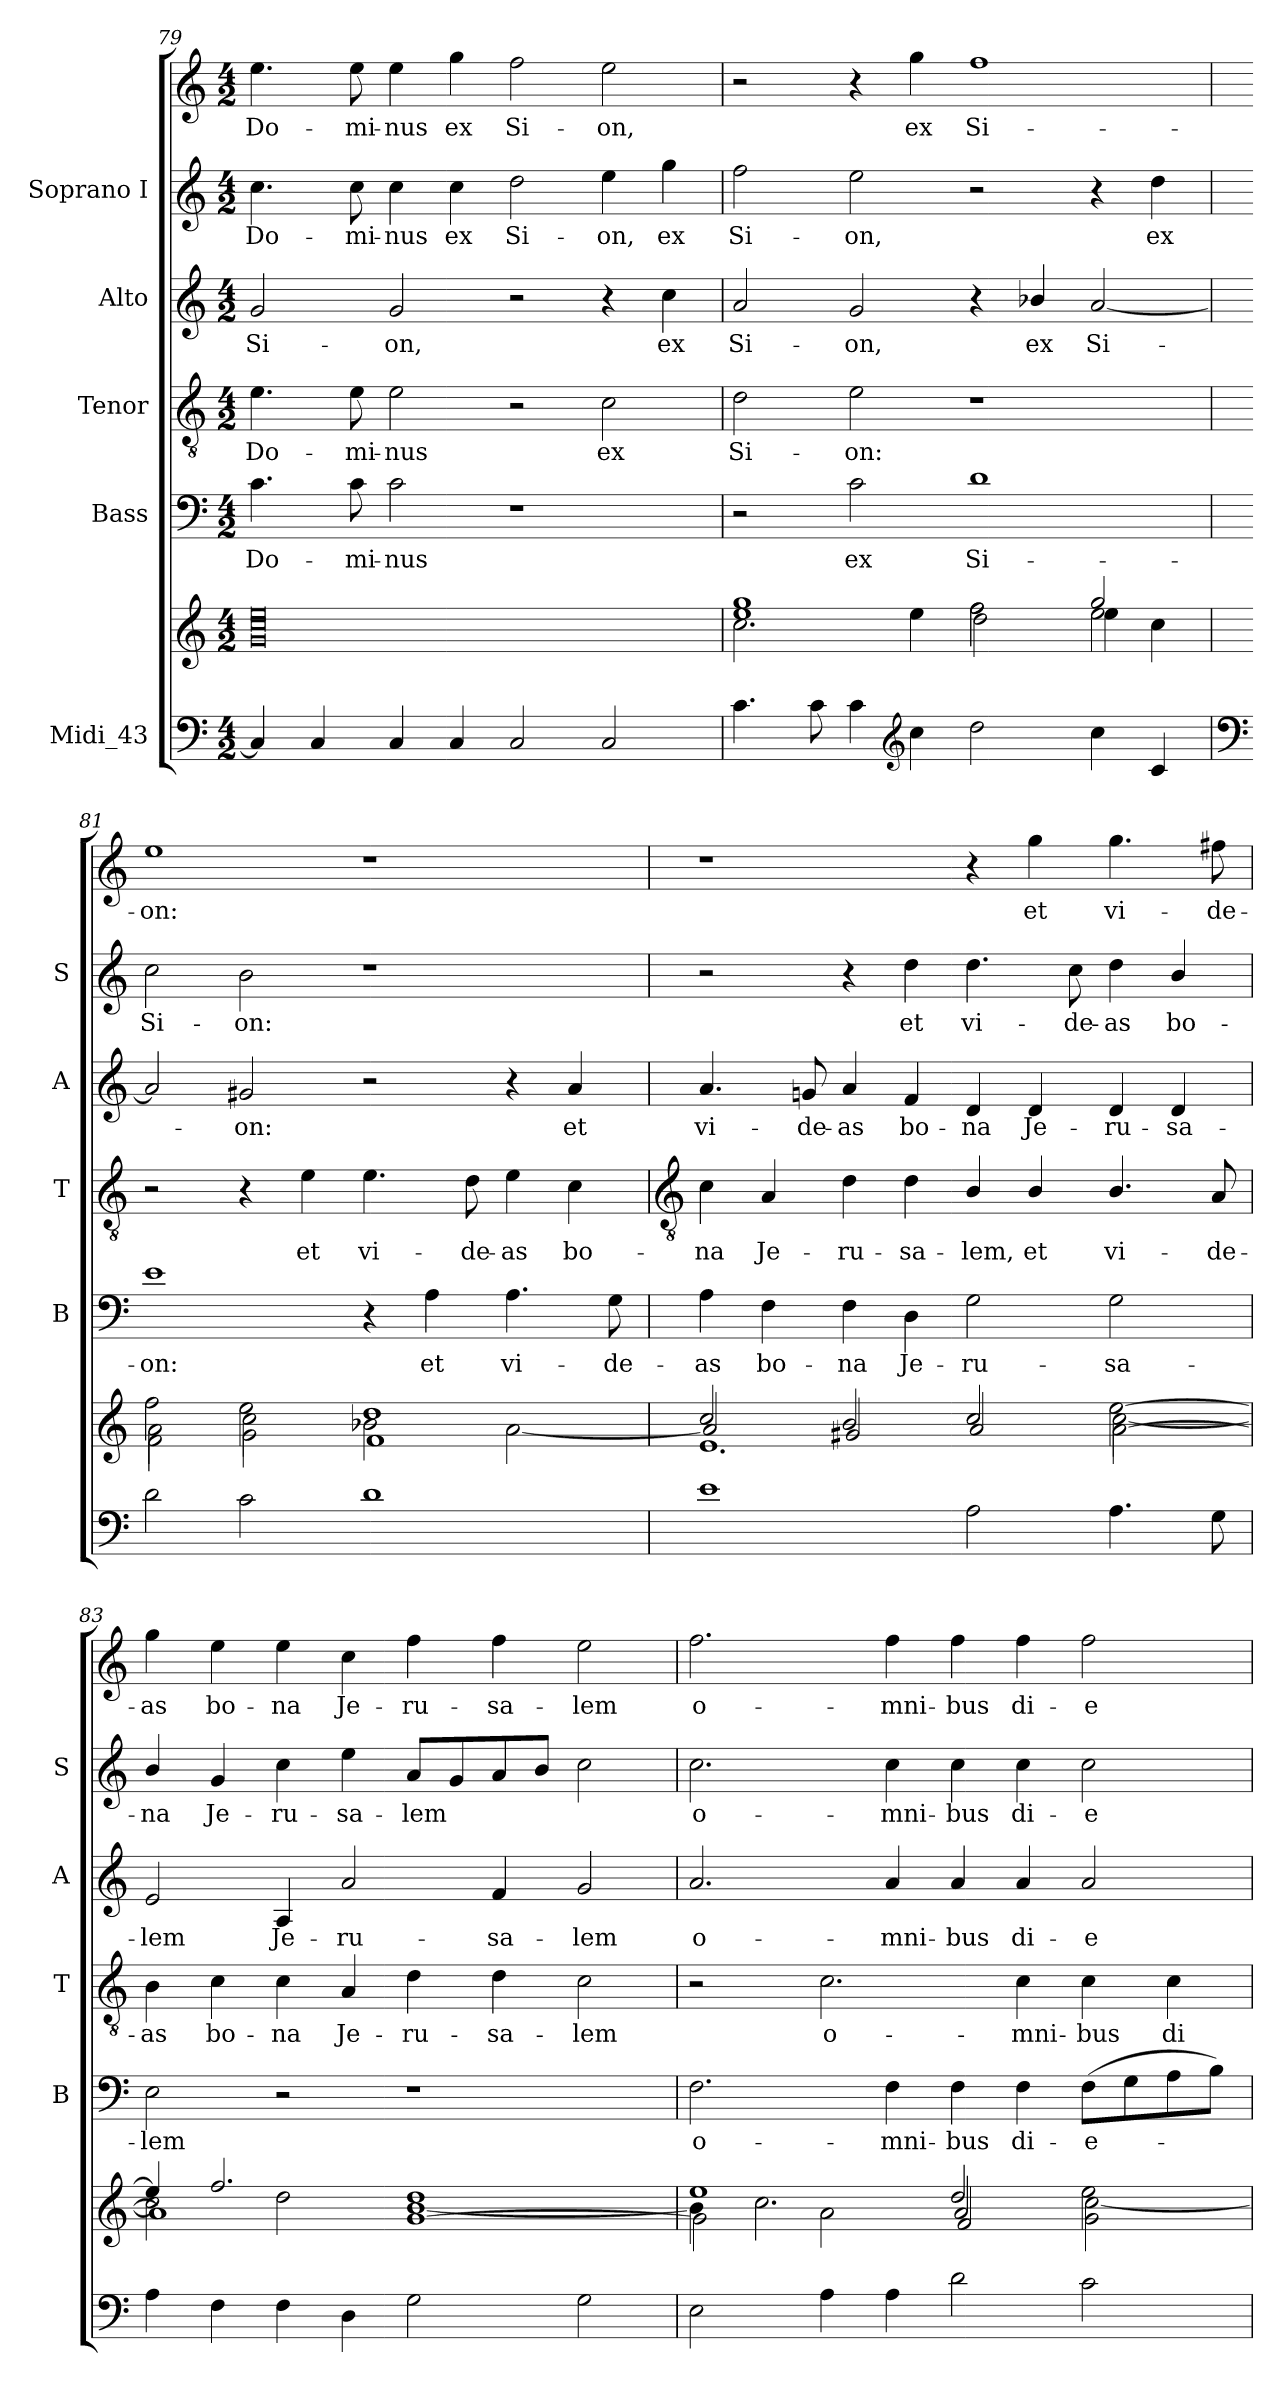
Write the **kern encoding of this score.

**kern	**kern	**kern	**text	**kern	**text	**kern	**text	**kern	**text	**kern	**text
*part5	*part5	*part4	*part4	*part3	*part3	*part2	*part2	*part1	*part1	*part1	*part1
*staff7	*staff6	*staff5	*staff5	*staff4	*staff4	*staff3	*staff3	*staff2	*staff2	*staff1	*staff1
*I"Midi_43	*	*I"Bass	*	*I"Tenor	*	*I"Alto	*	*I"Soprano I	*	*	*
*	*	*I'B	*	*I'T	*	*I'A	*	*I'S	*	*	*
!!LO:LB:g=z
*clefF4	*clefG2	*clefF4	*	*clefGv2	*	*clefG2	*	*clefG2	*	*clefG2	*
*k[]	*k[]	*k[]	*	*k[]	*	*k[]	*	*k[]	*	*k[]	*
*C:	*C:	*C:	*	*C:	*	*C:	*	*C:	*	*C:	*
*M4/2	*M4/2	*M4/2	*	*M4/2	*	*M4/2	*	*M4/2	*	*M4/2	*
=79	=79	=79	=79	=79	=79	=79	=79	=79	=79	=79	=79
*	*^	*	*	*	*	*	*	*	*	*	*
*	*	*^	*	*	*	*	*	*	*	*	*	*
!	!	!	!	!	!LO:LY:b	!	!LO:LY:b	!	!LO:LY:b	!	!LO:LY:b	!	!LO:LY:b
4C]	0ee/	0cc\	0g\	4.c	Do-	4.e	Do-	2g	Si-	4.cc	Do-	4.ee	Do-
4C	.	.	.	.	.	.	.	.	.	.	.	.	.
!	!	!	!	!	!LO:LY:b	!	!LO:LY:b	!	!	!	!LO:LY:b	!	!LO:LY:b
.	.	.	.	8c	-mi-	8e	-mi-	.	.	8cc	-mi-	8ee	-mi-
!	!	!	!	!	!LO:LY:b	!	!LO:LY:b	!	!LO:LY:b	!	!LO:LY:b	!	!LO:LY:b
4C	.	.	.	2c	-nus	2e	-nus	2g	-on,	4cc	-nus	4ee	-nus
!	!	!	!	!	!	!	!	!	!	!	!LO:LY:b	!	!LO:LY:b
4C	.	.	.	.	.	.	.	.	.	4cc	ex	4gg	ex
!	!	!	!	!	!	!	!	!	!	!	!LO:LY:b	!	!LO:LY:b
2C	.	.	.	1r	.	2r	.	2r	.	2dd	Si-	2ff	Si-
!	!	!	!	!	!	!	!LO:LY:b	!	!	!	!LO:LY:b	!	!LO:LY:b
2C	.	.	.	.	.	2c	ex	4r	.	4ee	-on,	2ee	-on,
!	!	!	!	!	!	!	!	!	!LO:LY:b	!	!LO:LY:b	!	!
.	.	.	.	.	.	.	.	4cc	ex	4gg	ex	.	.
=80	=80	=80	=80	=80	=80	=80	=80	=80	=80	=80	=80	=80	=80
!	!	!	!	!	!	!	!LO:LY:b	!	!LO:LY:b	!	!LO:LY:b	!	!
4.c	1gg/	1ee\	2.cc\	2r	.	2d	Si-	2a	Si-	2ff	-Si-	2r	.
8c	.	.	.	.	.	.	.	.	.	.	.	.	.
!	!	!	!	!	!LO:LY:b	!	!LO:LY:b	!	!LO:LY:b	!	!LO:LY:b	!	!
4c	.	.	.	2c	ex	2e	-on:	2g	-on,	2ee	-on,	4r	.
*clefG2	*	*	*	*	*	*	*	*	*	*	*	*	*
!	!	!	!	!	!	!	!	!	!	!	!	!	!LO:LY:b
4cc	.	.	4ee\	.	.	.	.	.	.	.	.	4gg	ex
!	!	!	!	!	!LO:LY:b	!	!	!	!	!	!	!	!LO:LY:b
2dd	2ff\	2ff\	2dd\	1d	Si-	1r	.	4r	.	2r	.	1ff	Si-
!	!	!	!	!	!	!	!	!	!LO:LY:b	!	!	!	!
.	.	.	.	.	.	.	.	4b-X/	ex	.	.	.	.
!	!	!	!	!	!	!	!	!	!LO:LY:b	!	!	!	!
4cc	2gg/	2ee\	4ee\	.	.	.	.	[2a	Si-	4r	.	.	.
!	!	!	!	!	!	!	!	!	!	!	!LO:LY:b	!	!
4c	.	.	4cc\	.	.	.	.	.	.	4dd	ex	.	.
=81	=81	=81	=81	=81	=81	=81	=81	=81	=81	=81	=81	=81	=81
*clefF4	*	*	*	*	*	*	*	*	*	*	*	*	*
!	!	!	!	!	!LO:LY:b	!	!	!	!	!	!LO:LY:b	!	!LO:LY:b
2d	2ff\	2a\	2f\	1e	-on:	2r	.	2a]	.	2cc	Si-	1ee	on:
!	!	!	!	!	!	!	!	!	!LO:LY:b	!	!LO:LY:b	!	!
2c	2ee\	2cc\	2g\	.	.	4r	.	2g#X	on:	2b	-on:	.	.
!	!	!	!	!	!	!	!LO:LY:b	!	!	!	!	!	!
.	.	.	.	.	.	4e	et	.	.	.	.	.	.
!	!	!	!	!	!	!	!LO:LY:b	!	!	!	!	!	!
1d	1dd/	2b-X\	1f\	4r	.	4.e	vi-	2r	.	1r	.	1r	.
!	!	!	!	!	!LO:LY:b	!	!	!	!	!	!	!	!
.	.	.	.	4A	et	.	.	.	.	.	.	.	.
!	!	!	!	!	!	!	!LO:LY:b	!	!	!	!	!	!
.	.	.	.	.	.	8d	-de-	.	.	.	.	.	.
!	!	!	!	!	!LO:LY:b	!	!LO:LY:b	!	!	!	!	!	!
.	.	[2a\	.	4.A	vi-	4e	-as	4r	.	.	.	.	.
!	!	!	!	!	!	!	!LO:LY:b	!	!LO:LY:b	!	!	!	!
.	.	.	.	.	.	4c	bo-	4a	et	.	.	.	.
!	!	!	!	!	!LO:LY:b	!	!	!	!	!	!	!	!
.	.	.	.	8G	-de-	.	.	.	.	.	.	.	.
!!LO:LB:g=z
=82	=82	=82	=82	=82	=82	=82	=82	=82	=82	=82	=82	=82	=82
*	*	*	*	*	*	*clefGv2	*	*	*	*	*	*	*
!	!	!	!	!	!LO:LY:b	!	!LO:LY:b	!	!LO:LY:b	!	!	!	!
1e	2cc/	2a/]	1.e\	4A	-as	4c	-na	4.a	vi-	2r	.	1r	.
!	!	!	!	!	!LO:LY:b	!	!LO:LY:b	!	!	!	!	!	!
.	.	.	.	4F	bo-	4A	Je-	.	.	.	.	.	.
!	!	!	!	!	!	!	!	!	!LO:LY:b	!	!	!	!
.	.	.	.	.	.	.	.	8gn	-de-	.	.	.	.
!	!	!	!	!	!LO:LY:b	!	!LO:LY:b	!	!LO:LY:b	!	!	!	!
.	2b/	2g#X/	.	4F	-na	4d	-ru-	4a	-as	4r	.	.	.
!	!	!	!	!	!LO:LY:b	!	!LO:LY:b	!	!LO:LY:b	!	!LO:LY:b	!	!
.	.	.	.	4D	Je-	4d	-sa-	4f	bo-	4dd	-et	.	.
!	!	!	!	!	!LO:LY:b	!	!LO:LY:b	!	!LO:LY:b	!	!LO:LY:b	!	!
2A	2cc/	2a/	.	2G	-ru-	4B/	-lem,	4d	-na	4.dd	vi-	4r	.
!	!	!	!	!	!	!	!LO:LY:b	!	!LO:LY:b	!	!	!	!LO:LY:b
.	.	.	.	.	.	4B/	et	4d	Je-	.	.	4gg	et
!	!	!	!	!	!	!	!	!	!	!	!LO:LY:b	!	!
.	.	.	.	.	.	.	.	.	.	8cc	-de-	.	.
!	!	!	!	!	!LO:LY:b	!	!LO:LY:b	!	!LO:LY:b	!	!LO:LY:b	!	!LO:LY:b
4.A	[2ee\	[2cc\	[2a\	2G	-sa-	4.B/	vi-	4d	-ru-	4dd	-as	4.gg	vi-
!	!	!	!	!	!	!	!	!	!LO:LY:b	!	!LO:LY:b	!	!
.	.	.	.	.	.	.	.	4d	-sa-	4b/	bo-	.	.
!	!	!	!	!	!	!	!LO:LY:b	!	!	!	!	!	!LO:LY:b
8G	.	.	.	.	.	8A	-de-	.	.	.	.	8ff#X	-de-
!!LO:LB:g=z
=83	=83	=83	=83	=83	=83	=83	=83	=83	=83	=83	=83	=83	=83
!	!	!	!	!	!LO:LY:b	!	!LO:LY:b	!	!LO:LY:b	!	!LO:LY:b	!	!LO:LY:b
4A	4ee/]	2cc\]	1a\]	2E	-lem	4B	-as	2e	-lem	4b/	na	4gg	-as
!	!	!	!	!	!	!	!LO:LY:b	!	!	!	!LO:LY:b	!	!LO:LY:b
4F	2.ff/	.	.	.	.	4c	bo-	.	.	4g	Je-	4ee	bo-
!	!	!	!	!	!	!	!LO:LY:b	!	!LO:LY:b	!	!LO:LY:b	!	!LO:LY:b
4F	.	2dd\	.	2r	.	4c	-na	4A	Je-	4cc	-ru-	4ee	-na
!	!	!	!	!	!	!	!LO:LY:b	!	!LO:LY:b	!	!LO:LY:b	!	!LO:LY:b
4D	.	.	.	.	.	4A	Je-	2a	-ru-	4ee	-sa-	4cc	Je-
!	!	!	!	!	!	!	!LO:LY:b	!	!	!	!LO:LY:b	!	!LO:LY:b
2G	1dd/	[1b\	[1g\	1r	.	4d	-ru-	.	.	8aL	-lem	4ff	-ru-
.	.	.	.	.	.	.	.	.	.	8g	.	.	.
!	!	!	!	!	!	!	!LO:LY:b	!	!LO:LY:b	!	!	!	!LO:LY:b
.	.	.	.	.	.	4d	-sa-	4f	-sa-	8a	.	4ff	-sa-
.	.	.	.	.	.	.	.	.	.	8bJ	.	.	.
!	!	!	!	!	!	!	!LO:LY:b	!	!LO:LY:b	!	!	!	!LO:LY:b
2G	.	.	.	.	.	2c	-lem	2g	-lem	2cc	.	2ee	-lem
=84	=84	=84	=84	=84	=84	=84	=84	=84	=84	=84	=84	=84	=84
!	!	!	!	!	!LO:LY:b	!	!	!	!LO:LY:b	!	!LO:LY:b	!	!LO:LY:b
2E	1ee/	4b\]	2g\]	2.F	o-	2r	.	2.a	o-	2.cc	-o-	2.ff	o-
.	.	2.cc\	.	.	.	.	.	.	.	.	.	.	.
!	!	!	!	!	!	!	!LO:LY:b	!	!	!	!	!	!
4A	.	.	2a\	.	.	2.c	o-	.	.	.	.	.	.
!	!	!	!	!	!LO:LY:b	!	!	!	!LO:LY:b	!	!LO:LY:b	!	!LO:LY:b
4A	.	.	.	4F	-mni-	.	.	4a	-mni-	4cc	-mni-	4ff	-mni-
!	!	!	!	!	!LO:LY:b	!	!	!	!LO:LY:b	!	!LO:LY:b	!	!LO:LY:b
2d	2dd/	2a/	2f/	4F	-bus	.	.	4a	-bus	4cc	-bus	4ff	-bus
!	!	!	!	!	!LO:LY:b	!	!LO:LY:b	!	!LO:LY:b	!	!LO:LY:b	!	!LO:LY:b
.	.	.	.	4F	di-	4c	-mni-	4a	di-	4cc	di-	4ff	di-
!	!	!	!	!	!LO:LY:b	!	!LO:LY:b	!	!LO:LY:b	!	!LO:LY:b	!	!LO:LY:b
2c	2ee\	[2cc\	2g\	(>8FL	-e-	4c	-bus	2a	-e-	2cc	-e-	2ff	-e-
.	.	.	.	8G	.	.	.	.	.	.	.	.	.
!	!	!	!	!	!	!	!LO:LY:b	!	!	!	!	!	!
.	.	.	.	8A	.	4c	di-	.	.	.	.	.	.
.	.	.	.	8BJ)	.	.	.	.	.	.	.	.	.
*	*v	*v	*v	*	*	*	*	*	*	*	*	*	*
=	=	=	=	=	=	=	=	=	=	=	=
*-	*-	*-	*-	*-	*-	*-	*-	*-	*-	*-	*-
